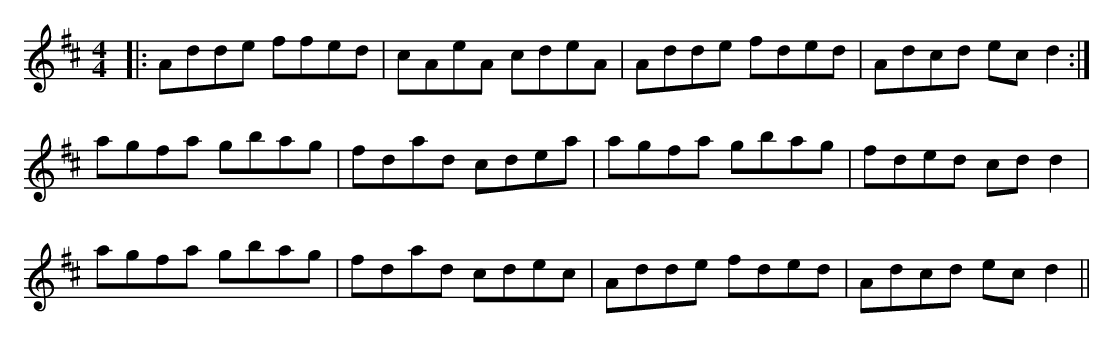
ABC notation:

X:1
M:4/4
K:Amix
|:Adde ffed|cAeA cdeA|Adde fded|Adcd ecd2:|
agfa gbag|fdad cdea|agfa gbag|fded cdd2|
agfa gbag|fdad cdec|Adde fded|Adcd ecd2||
